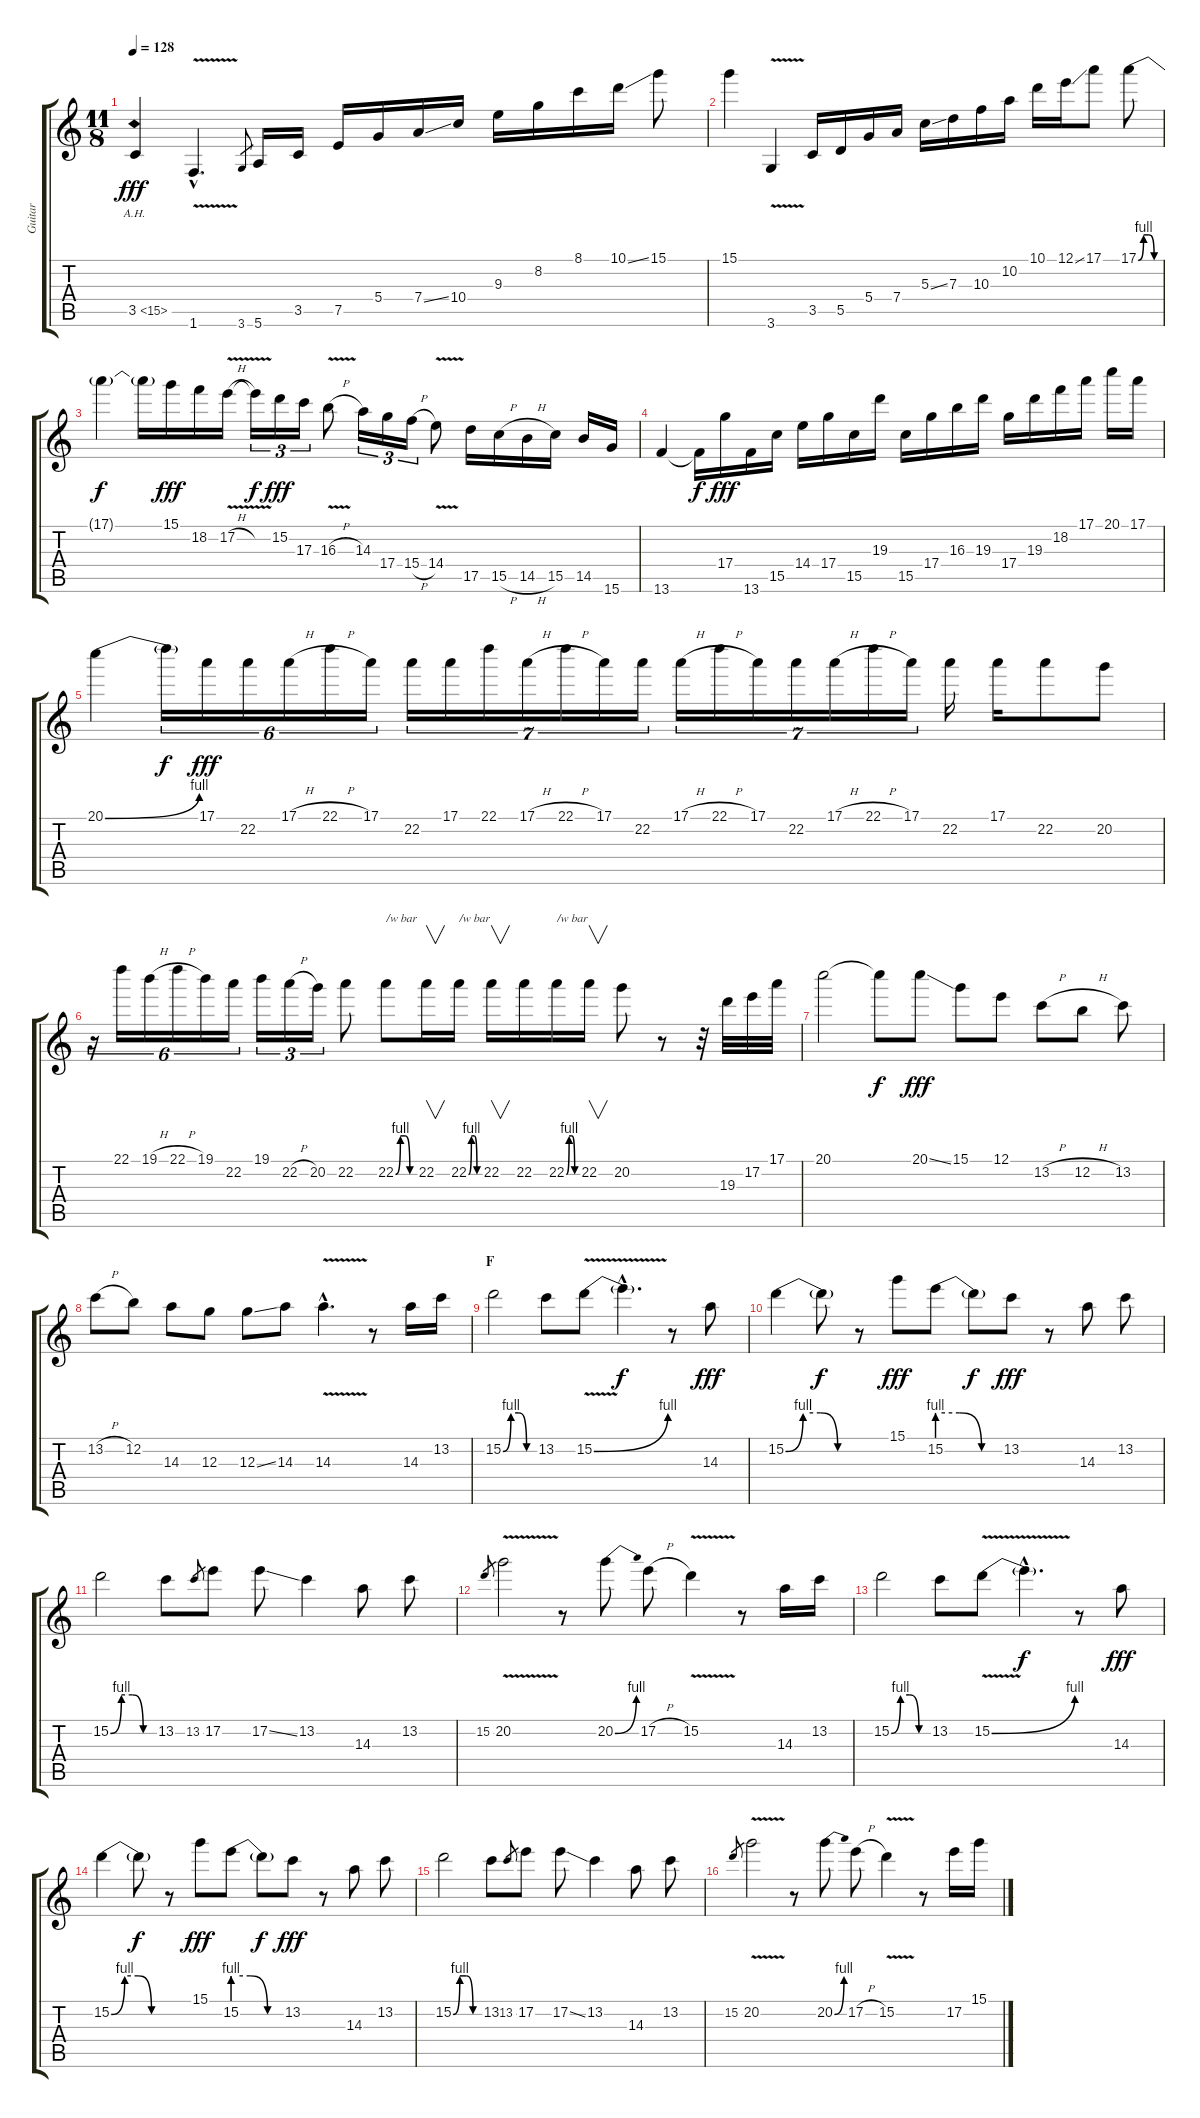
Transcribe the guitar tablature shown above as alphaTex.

\track ("Guitar" "Guitar") {instrument distortionguitar}
\staff {score tabs}
\tuning (E4 B3 G3 D3 A2 E2) {hide}
\ts (11 8)
\tempo 128
\clef g2
\ks c
3.5{ah 12}.4{dy fff} 1.6{v hac}.4{d} 3.6.8{gr} 5.6.16 3.5.16 7.5.16 5.4.16 7.4{ss}.16 10.4.16 9.3.16 8.2.16 8.1.16 10.1{ss}.16 15.1.8 |
15.1.4 3.6{v}.4 3.5.16 5.5.16 5.4.16 7.4.16 5.3{ss}.16 7.3.16 10.3.16 10.2.16 10.1.16 12.1{ss}.16 17.1.8 17.1{be (custom 0 0 15 4 30 4 45 0 60 0)}.8 |
17.1{t}.4{dy f} 17.1{t}.16 15.1.16{dy fff} 18.2.16 17.2{v h}.16 17.2{t}.16{tu (3 2) dy f} 15.2.16{tu (3 2) dy fff} 17.3.16{tu (3 2)} 16.3{v h}.8 14.3.16{tu (3 2)} 17.4.16{tu (3 2)} 15.4{h}.16{tu (3 2)} 14.4{v}.8 17.5.16 15.5{h}.16 14.5{h}.16 15.5.16 14.5.16 15.6.16 |
13.6.4 13.6{t}.16{dy f} 17.4.16{dy fff} 13.6.16 15.5.16 14.4.16 17.4.16 15.5.16 19.3.16 15.5.16 17.4.16 16.3.16 19.3.16 17.4.16 19.3.16 18.2.16 17.1.16 20.1.16 17.1.16 |
20.1{be (bend 0 0 60 4)}.4 20.1{t}.16{tu (6 4) dy f} 17.1.16{tu (6 4) dy fff} 22.2.16{tu (6 4)} 17.1{h}.16{tu (6 4)} 22.1{h}.16{tu (6 4)} 17.1.16{tu (6 4)} 22.2.16{tu (7 4)} 17.1.16{tu (7 4)} 22.1.16{tu (7 4)} 17.1{h}.16{tu (7 4)} 22.1{h}.16{tu (7 4)} 17.1.16{tu (7 4)} 22.2.16{tu (7 4)} 17.1{h}.16{tu (7 4)} 22.1{h}.16{tu (7 4)} 17.1.16{tu (7 4)} 22.2.16{tu (7 4)} 17.1{h}.16{tu (7 4)} 22.1{h}.16{tu (7 4)} 17.1.16{tu (7 4)} 22.2.16 17.1.16 22.2.8 20.2.8 |
r.16{tu (6 4)} 22.1.16{tu (6 4)} 19.1{h}.16{tu (6 4)} 22.1{h}.16{tu (6 4)} 19.1.16{tu (6 4)} 22.2.16{tu (6 4)} 19.1.16{tu (3 2)} 22.2{h}.16{tu (3 2)} 20.2.16{tu (3 2)} 22.2.8 22.2{be (custom 0 0 15 4 30 4 45 0 60 0)}.8{txt "/w bar"} 22.2.16{v} 22.2{be (custom 0 0 15 4 30 4 45 0 60 0)}.16{txt "/w bar"} 22.2.16{v} 22.2.16 22.2{be (custom 0 0 15 4 30 4 45 0 60 0)}.16{txt "/w bar"} 22.2.16{v} 20.2.8 r.8 r.32 19.3.32 17.2.32 17.1.32 |
20.1.2 20.1{t}.8{dy f} 20.1{ss}.8{dy fff} 15.1.8 12.1.8 13.2{h}.8 12.2{h}.8 13.2.8 |
13.2{h}.8 12.2.8 14.3.8 12.3.8 12.3{ss}.8 14.3.8 14.3{v hac}.4{d} r.8 14.3.16 13.2.16 |
\section ("" "F")
15.2{be (custom 0 0 15 4 30 4 45 0 60 0)}.2 13.2.8 15.2{be (bend 0 0 60 4) v}.8 15.2{hac t}.4{d dy f} r.8 14.3.8{dy fff} |
15.2{be (custom 0 0 15 4 30 4 45 0 60 0)}.4 15.2{t}.8{dy f} r.8 15.1.8{dy fff} 15.2{be (custom 0 4 20 4 40 0 60 0)}.8 15.2{t}.8{dy f} 13.2.8{dy fff} r.8 14.3.8 13.2.8 |
15.2{be (custom 0 0 15 4 30 4 45 0 60 0)}.2 13.2.8 13.2.8{gr} 17.2.8 17.2{ss}.8 13.2.4 14.3.8 13.2.8 |
15.2.8{gr} 20.2{v}.2 r.8 20.2{be (bend 0 0 60 4)}.8 17.2{h}.8 15.2{v}.4 r.8 14.3.16 13.2.16 |
15.2{be (custom 0 0 15 4 30 4 45 0 60 0)}.2 13.2.8 15.2{be (bend 0 0 60 4) v}.8 15.2{hac t}.4{d dy f} r.8 14.3.8{dy fff} |
15.2{be (custom 0 0 15 4 30 4 45 0 60 0)}.4 15.2{t}.8{dy f} r.8 15.1.8{dy fff} 15.2{be (custom 0 4 20 4 40 0 60 0)}.8 15.2{t}.8{dy f} 13.2.8{dy fff} r.8 14.3.8 13.2.8 |
15.2{be (custom 0 0 15 4 30 4 45 0 60 0)}.2 13.2.8 13.2.8{gr} 17.2.8 17.2{ss}.8 13.2.4 14.3.8 13.2.8 |
15.2.8{gr} 20.2{v}.2 r.8 20.2{be (bend 0 0 60 4)}.8 17.2{h}.8 15.2{v}.4 r.8 17.2.16 15.1.16
